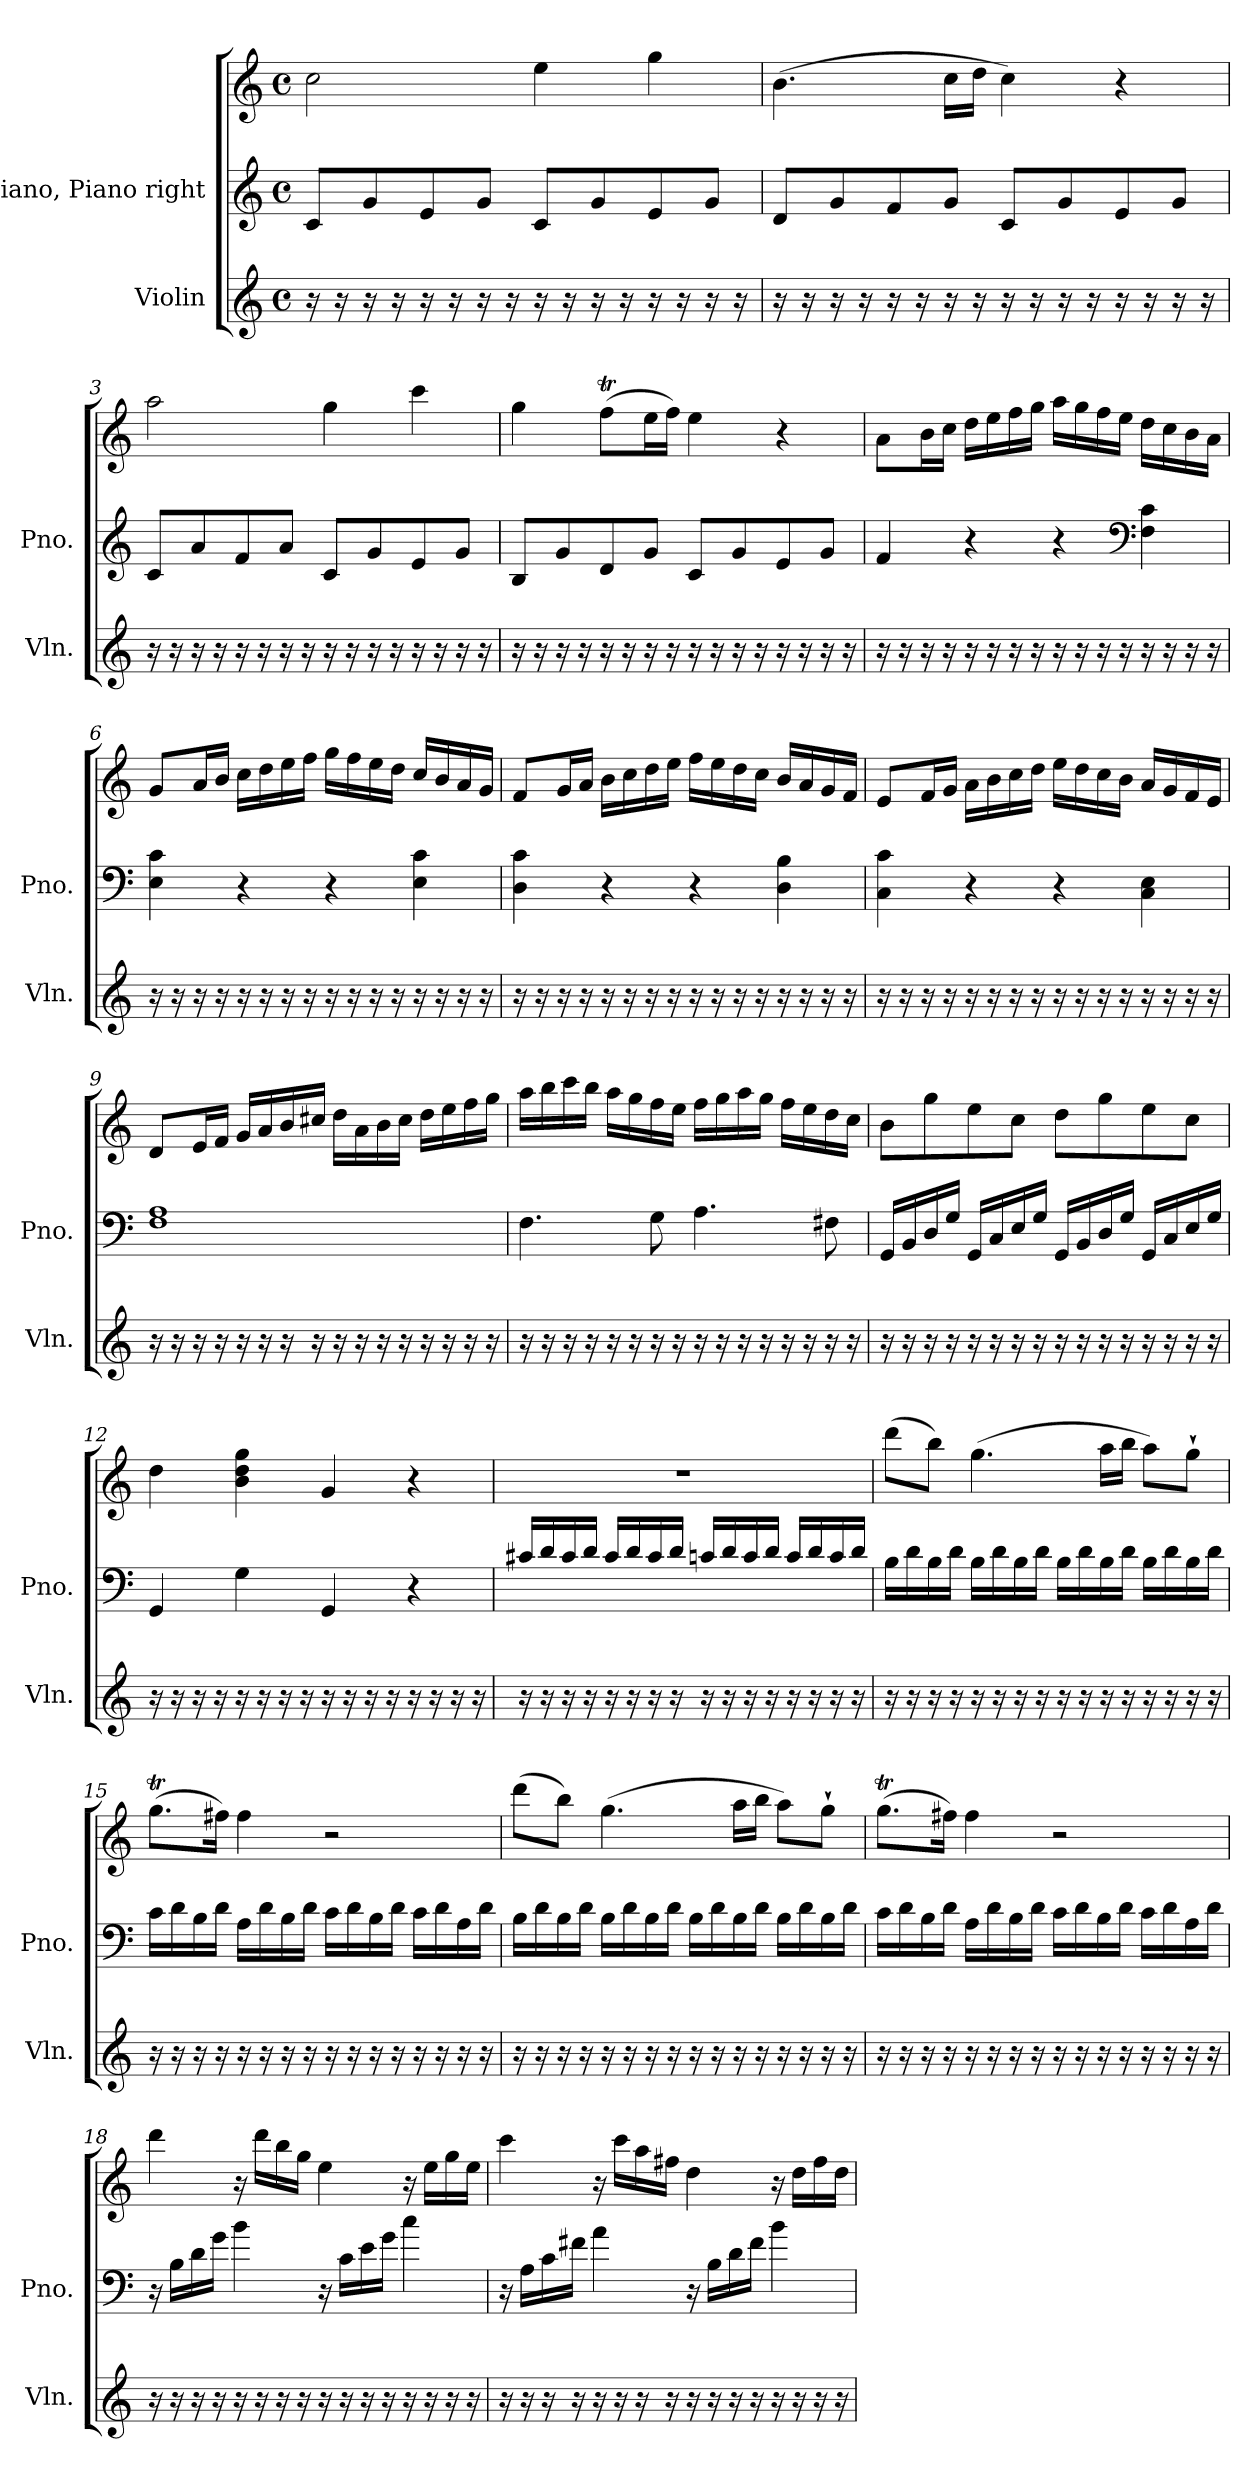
**kern	**kern	**kern
*part2	*part1	*part1
*staff3	*staff2	*staff1
*I"Violin	*I"Piano, Piano right	*
*I'Vln.	*I'Pno.	*
*clefG2	*clefG2	*clefG2
*k[]	*k[]	*k[]
*M4/4	*M4/4	*M4/4
*met(c)	*met(c)	*met(c)
=1	=1	=1
16r	8c/L	2cc\
16r	.	.
16r	8g/	.
16r	.	.
16r	8e/	.
16r	.	.
16r	8g/J	.
16r	.	.
16r	8c/L	4ee\
16r	.	.
16r	8g/	.
16r	.	.
16r	8e/	4gg\
16r	.	.
16r	8g/J	.
16r	.	.
=2	=2	=2
16r	8d/L	(>4.b\
16r	.	.
16r	8g/	.
16r	.	.
16r	8f/	.
16r	.	.
16r	8g/J	16cc\LL
16r	.	16dd\JJ
16r	8c/L	4cc\)
16r	.	.
16r	8g/	.
16r	.	.
16r	8e/	4r
16r	.	.
16r	8g/J	.
16r	.	.
!!LO:LB:g=z
=3	=3	=3
16r	8c/L	2aa\
16r	.	.
16r	8a/	.
16r	.	.
16r	8f/	.
16r	.	.
16r	8a/J	.
16r	.	.
16r	8c/L	4gg\
16r	.	.
16r	8g/	.
16r	.	.
16r	8e/	4ccc\
16r	.	.
16r	8g/J	.
16r	.	.
=4	=4	=4
16r	8B/L	4gg\
16r	.	.
16r	8g/	.
16r	.	.
16r	8d/	(>8ffT\L
16r	.	.
16r	8g/J	16ee\L
16r	.	16ff\JJ)
16r	8c/L	4ee\
16r	.	.
16r	8g/	.
16r	.	.
16r	8e/	4r
16r	.	.
16r	8g/J	.
16r	.	.
!!LO:LB:g=z
=5	=5	=5
16r	4f/	8a\L
16r	.	.
16r	.	16b\L
16r	.	16cc\JJ
16r	4r	16dd\LL
16r	.	16ee\
16r	.	16ff\
16r	.	16gg\JJ
16r	4r	16aa\LL
16r	.	16gg\
16r	.	16ff\
16r	.	16ee\JJ
*	*clefF4	*
16r	4F\ 4c\	16dd\LL
16r	.	16cc\
16r	.	16b\
16r	.	16a\JJ
=6	=6	=6
16r	4E\ 4c\	8g/L
16r	.	.
16r	.	16a/L
16r	.	16b/JJ
16r	4r	16cc\LL
16r	.	16dd\
16r	.	16ee\
16r	.	16ff\JJ
16r	4r	16gg\LL
16r	.	16ff\
16r	.	16ee\
16r	.	16dd\JJ
16r	4E\ 4c\	16cc/LL
16r	.	16b/
16r	.	16a/
16r	.	16g/JJ
!!LO:LB:g=z
=7	=7	=7
16r	4D\ 4c\	8f/L
16r	.	.
16r	.	16g/L
16r	.	16a/JJ
16r	4r	16b\LL
16r	.	16cc\
16r	.	16dd\
16r	.	16ee\JJ
16r	4r	16ff\LL
16r	.	16ee\
16r	.	16dd\
16r	.	16cc\JJ
16r	4D\ 4B\	16b/LL
16r	.	16a/
16r	.	16g/
16r	.	16f/JJ
=8	=8	=8
16r	4C\ 4c\	8e/L
16r	.	.
16r	.	16f/L
16r	.	16g/JJ
16r	4r	16a\LL
16r	.	16b\
16r	.	16cc\
16r	.	16dd\JJ
16r	4r	16ee\LL
16r	.	16dd\
16r	.	16cc\
16r	.	16b\JJ
16r	4C\ 4E\	16a/LL
16r	.	16g/
16r	.	16f/
16r	.	16e/JJ
!!LO:PB:g=z
=9	=9	=9
16r	1F 1A	8d/L
16r	.	.
16r	.	16e/L
16r	.	16f/JJ
16r	.	16g/LL
16r	.	16a/
16r	.	16b/
16r	.	16cc#X/JJ
16r	.	16dd\LL
16r	.	16a\
16r	.	16b\
16r	.	16cc#\JJ
16r	.	16dd\LL
16r	.	16ee\
16r	.	16ff\
16r	.	16gg\JJ
=10	=10	=10
16r	4.F\	16aa\LL
16r	.	16bb\
16r	.	16ccc\
16r	.	16bb\JJ
16r	.	16aa\LL
16r	.	16gg\
16r	8G\	16ff\
16r	.	16ee\JJ
16r	4.A\	16ff\LL
16r	.	16gg\
16r	.	16aa\
16r	.	16gg\JJ
16r	.	16ff\LL
16r	.	16ee\
16r	8F#X\	16dd\
16r	.	16cc\JJ
!!LO:LB:g=z
=11	=11	=11
16r	16GG/LL	8b\L
16r	16BB/	.
16r	16D/	8gg\
16r	16G/JJ	.
16r	16GG/LL	8ee\
16r	16C/	.
16r	16E/	8cc\J
16r	16G/JJ	.
16r	16GG/LL	8dd\L
16r	16BB/	.
16r	16D/	8gg\
16r	16G/JJ	.
16r	16GG/LL	8ee\
16r	16C/	.
16r	16E/	8cc\J
16r	16G/JJ	.
=12	=12	=12
16r	4GG/	4dd\
16r	.	.
16r	.	.
16r	.	.
16r	4G\	4b\ 4dd\ 4gg\
16r	.	.
16r	.	.
16r	.	.
16r	4GG/	4g/
16r	.	.
16r	.	.
16r	.	.
16r	4r	4r
16r	.	.
16r	.	.
16r	.	.
!!LO:LB:g=z
=13	=13	=13
16r	16c#X/LL	1r
16r	16d/	.
16r	16c#/	.
16r	16d/JJ	.
16r	16c#/LL	.
16r	16d/	.
16r	16c#/	.
16r	16d/JJ	.
16r	16cn/LL	.
16r	16d/	.
16r	16c/	.
16r	16d/JJ	.
16r	16c/LL	.
16r	16d/	.
16r	16c/	.
16r	16d/JJ	.
=14	=14	=14
16r	16B\LL	(>8ddd\L
16r	16d\	.
16r	16B\	8bb\J)
16r	16d\JJ	.
16r	16B\LL	(>4.gg\
16r	16d\	.
16r	16B\	.
16r	16d\JJ	.
16r	16B\LL	.
16r	16d\	.
16r	16B\	16aa\LL
16r	16d\JJ	16bb\JJ
16r	16B\LL	8aa\L)
16r	16d\	.
16r	16B\	8gg`\J
16r	16d\JJ	.
!!LO:LB:g=z
=15	=15	=15
16r	16c\LL	(>8.ggT\L
16r	16d\	.
16r	16B\	.
16r	16d\JJ	16ff#X\Jk)
16r	16A\LL	4ff#\
16r	16d\	.
16r	16B\	.
16r	16d\JJ	.
16r	16c\LL	2r
16r	16d\	.
16r	16B\	.
16r	16d\JJ	.
16r	16c\LL	.
16r	16d\	.
16r	16A\	.
16r	16d\JJ	.
=16	=16	=16
16r	16B\LL	(>8ddd\L
16r	16d\	.
16r	16B\	8bb\J)
16r	16d\JJ	.
16r	16B\LL	(>4.gg\
16r	16d\	.
16r	16B\	.
16r	16d\JJ	.
16r	16B\LL	.
16r	16d\	.
16r	16B\	16aa\LL
16r	16d\JJ	16bb\JJ
16r	16B\LL	8aa\L)
16r	16d\	.
16r	16B\	8gg`\J
16r	16d\JJ	.
!!LO:PB:g=z
=17	=17	=17
16r	16c\LL	(>8.ggT\L
16r	16d\	.
16r	16B\	.
16r	16d\JJ	16ff#X\Jk)
16r	16A\LL	4ff#\
16r	16d\	.
16r	16B\	.
16r	16d\JJ	.
16r	16c\LL	2r
16r	16d\	.
16r	16B\	.
16r	16d\JJ	.
16r	16c\LL	.
16r	16d\	.
16r	16A\	.
16r	16d\JJ	.
=18	=18	=18
16r	16r	4ddd\
16r	16B\LL	.
16r	16d\	.
16r	16g\JJ	.
16r	4b\	16r
16r	.	16ddd\LL
16r	.	16bb\
16r	.	16gg\JJ
16r	16r	4ee\
16r	16c\LL	.
16r	16e\	.
16r	16g\JJ	.
16r	4cc\	16r
16r	.	16ee\LL
16r	.	16gg\
16r	.	16ee\JJ
!!LO:LB:g=z
=19	=19	=19
16r	16r	4ccc\
16r	16A\LL	.
16r	16c\	.
16r	16f#X\JJ	.
16r	4a\	16r
16r	.	16ccc\LL
16r	.	16aa\
16r	.	16ff#X\JJ
16r	16r	4dd\
16r	16B\LL	.
16r	16d\	.
16r	16f#\JJ	.
16r	4b\	16r
16r	.	16dd\LL
16r	.	16ff#\
16r	.	16dd\JJ
=	=	=
*-	*-	*-
